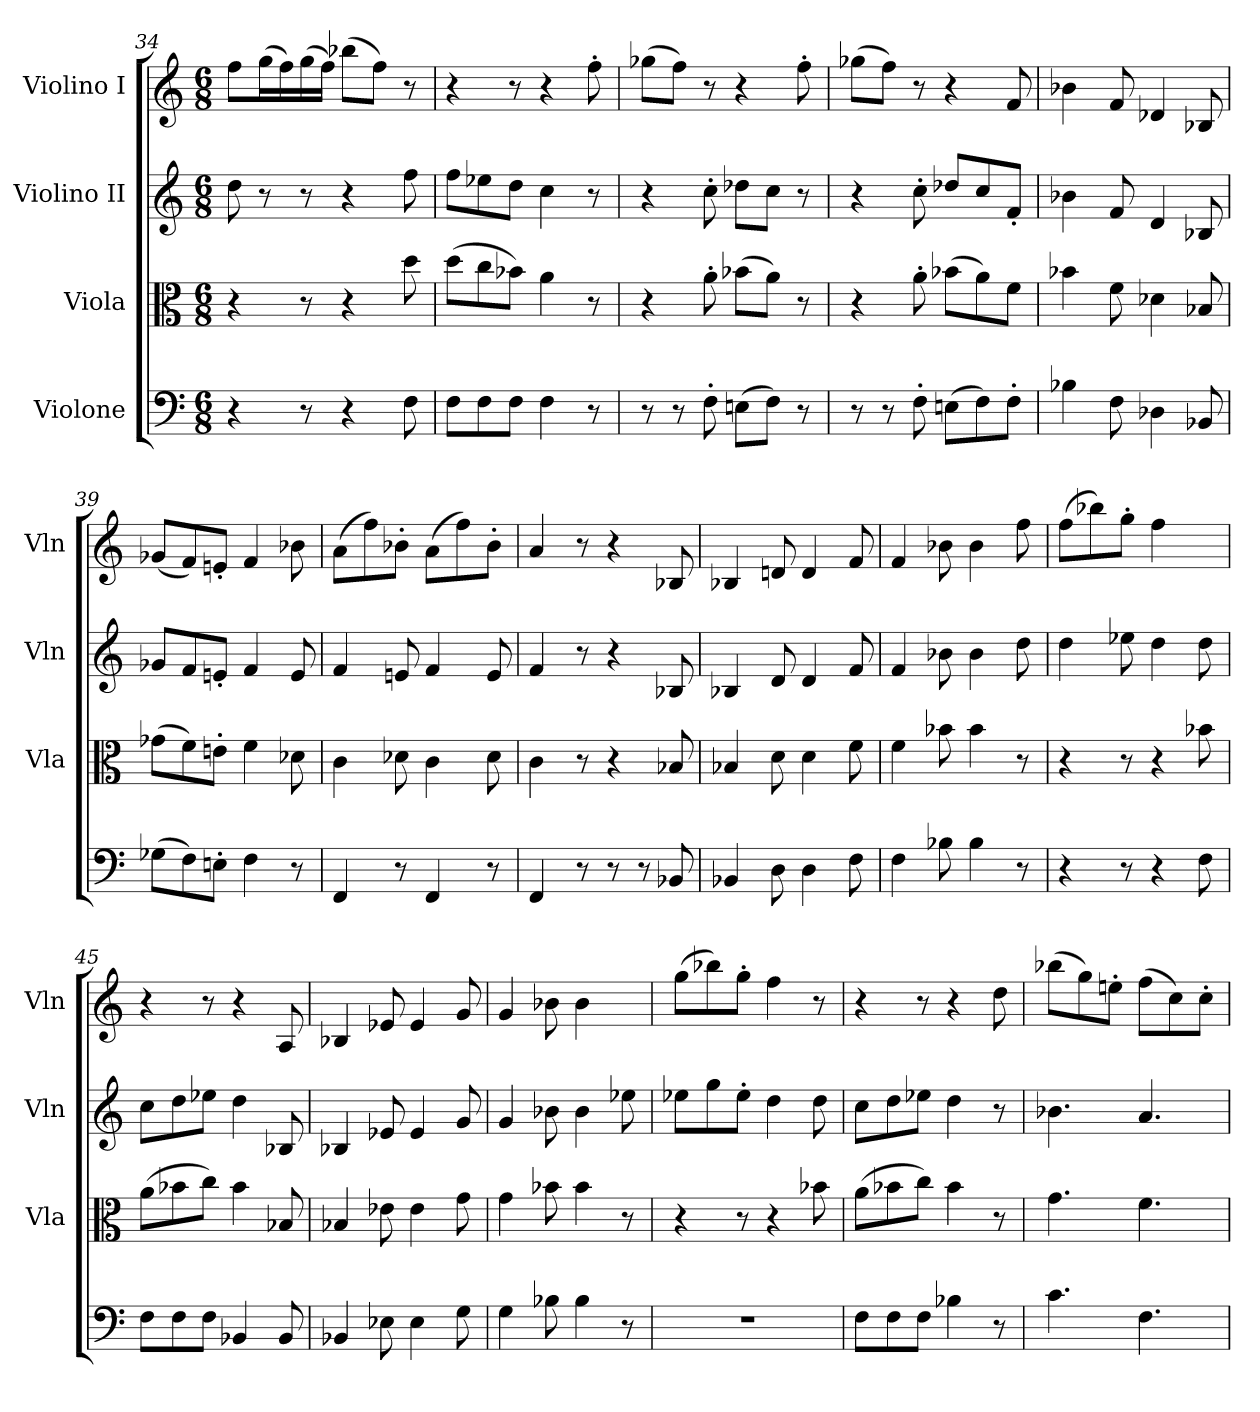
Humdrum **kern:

**kern	**kern	**kern	**kern
*part4	*part3	*part2	*part1
*staff4	*staff3	*staff2	*staff1
*I"Violone	*I"Viola	*I"Violino II	*I"Violino I
*	*I'Vla	*I'Vln	*I'Vln
*clefF4	*clefC3	*clefG2	*clefG2
*M6/8	*M6/8	*M6/8	*M6/8
=34	=34	=34	=34
4r	4r	8dd\	8ff\L
.	.	8r	(>16gg\L
.	.	.	16ff\)
8r	8r	8r	(>16gg\
.	.	.	16ff\JJ)
4r	4r	4r	(>8bb-\L
.	.	.	8ff\J)
8F\	8dd\	8ff\	8r
=35	=35	=35	=35
8F\L	(>8dd\L	8ff\L	4r
8F\	8cc\	8ee-\	.
8F\J	8b-\J)	8dd\J	8r
4F\	4a\	4cc\	4r
8r	8r	8r	8ff'>\
!!LO:LB:g=z
=36	=36	=36	=36
8r	4r	4r	(>8gg-\L
8r	.	.	8ff\J)
8F'>\	8a'>\	8cc'>\	8r
(>8En\L	(>8b-\L	8dd-\L	4r
8F\J)	8a\J)	8cc\J	.
8r	8r	8r	8ff'>\
=37	=37	=37	=37
8r	4r	4r	(>8gg-\L
8r	.	.	8ff\J)
8F'>\	8a'>\	8cc'>\	8r
(>8En\L	(>8b-\L	8dd-/L	4r
8F\)	8a\)	8cc/	.
8F'>\J	8f\J	8f'</J	8f/
=38	=38	=38	=38
4B-\	4b-\	4b-\	4b-\
8F\	8f\	8f/	8f/
4D-\	4d-\	4d/	4d-/
8BB-/	8B-/	8B-/	8B-/
=39	=39	=39	=39
(>8G-\L	(>8g-\L	8g-/L	(<8g-/L
8F\)	8f\)	8f/	8f/)
8En'>\J	8en'>\J	8en'</J	8en'</J
4F\	4f\	4f/	4f/
8r	8d-\	8e/	8b-\
=40	=40	=40	=40
4FF/	4c\	4f/	(>8a\L
.	.	.	8ff\)
8r	8d-\	8en/	8b-'>\J
4FF/	4c\	4f/	(>8a\L
.	.	.	8ff\)
8r	8d-\	8e/	8b-'>\J
=41	=41	=41	=41
4FF/	4c\	4f/	4a/
8r	8r	8r	8r
8r	4r	4r	4r
8r	.	.	.
8BB-/	8B-/	8B-/	8B-/
!!LO:LB:g=z
=42	=42	=42	=42
4BB-/	4B-/	4B-/	4B-/
8D\	8d\	8d/	8dn/
4D\	4d\	4d/	4d/
8F\	8f\	8f/	8f/
=43	=43	=43	=43
4F\	4f\	4f/	4f/
8B-\	8b-\	8b-\	8b-\
4B-\	4b-\	4b-\	4b-\
8r	8r	8dd\	8ff\
=44	=44	=44	=44
4r	4r	4dd\	(>8ff\L
.	.	.	8bb-\)
8r	8r	8ee-\	8gg'>\J
4r	4r	4dd\	4ff\
8F\	8b-\	8dd\	8ryy
=45	=45	=45	=45
8F\L	(>8a\L	8cc\L	4r
8F\	8b-\	8dd\	.
8F\J	8cc\J)	8ee-\J	8r
4BB-/	4b-\	4dd\	4r
8BB-/	8B-/	8B-/	8A/
=46	=46	=46	=46
4BB-/	4B-/	4B-/	4B-/
8E-\	8e-\	8e-/	8e-/
4E-\	4e-\	4e-/	4e-/
8G\	8g\	8g/	8g/
=47	=47	=47	=47
4G\	4g\	4g/	4g/
8B-\	8b-\	8b-\	8b-\
4B-\	4b-\	4b-\	4b-\
8r	8r	8ee-\	8ryy
!!LO:LB:g=z
=48	=48	=48	=48
2.r	4r	8ee-\L	(>8gg\L
.	.	8gg\	8bb-\)
.	8r	8ee-'>\J	8gg'>\J
.	4r	4dd\	4ff\
.	8b-\	8dd\	8r
=49	=49	=49	=49
8F\L	(>8a\L	8cc\L	4r
8F\	8b-\	8dd\	.
8F\J	8cc\J)	8ee-\J	8r
4B-\	4b-\	4dd\	4r
8r	8r	8r	8dd\
=50	=50	=50	=50
4.c\	4.g\	4.b-\	(>8bb-\L
.	.	.	8gg\)
.	.	.	8een'>\J
4.F\	4.f\	4.a/	(>8ff\L
.	.	.	8cc\)
.	.	.	8cc'>\J
=	=	=	=
*-	*-	*-	*-
